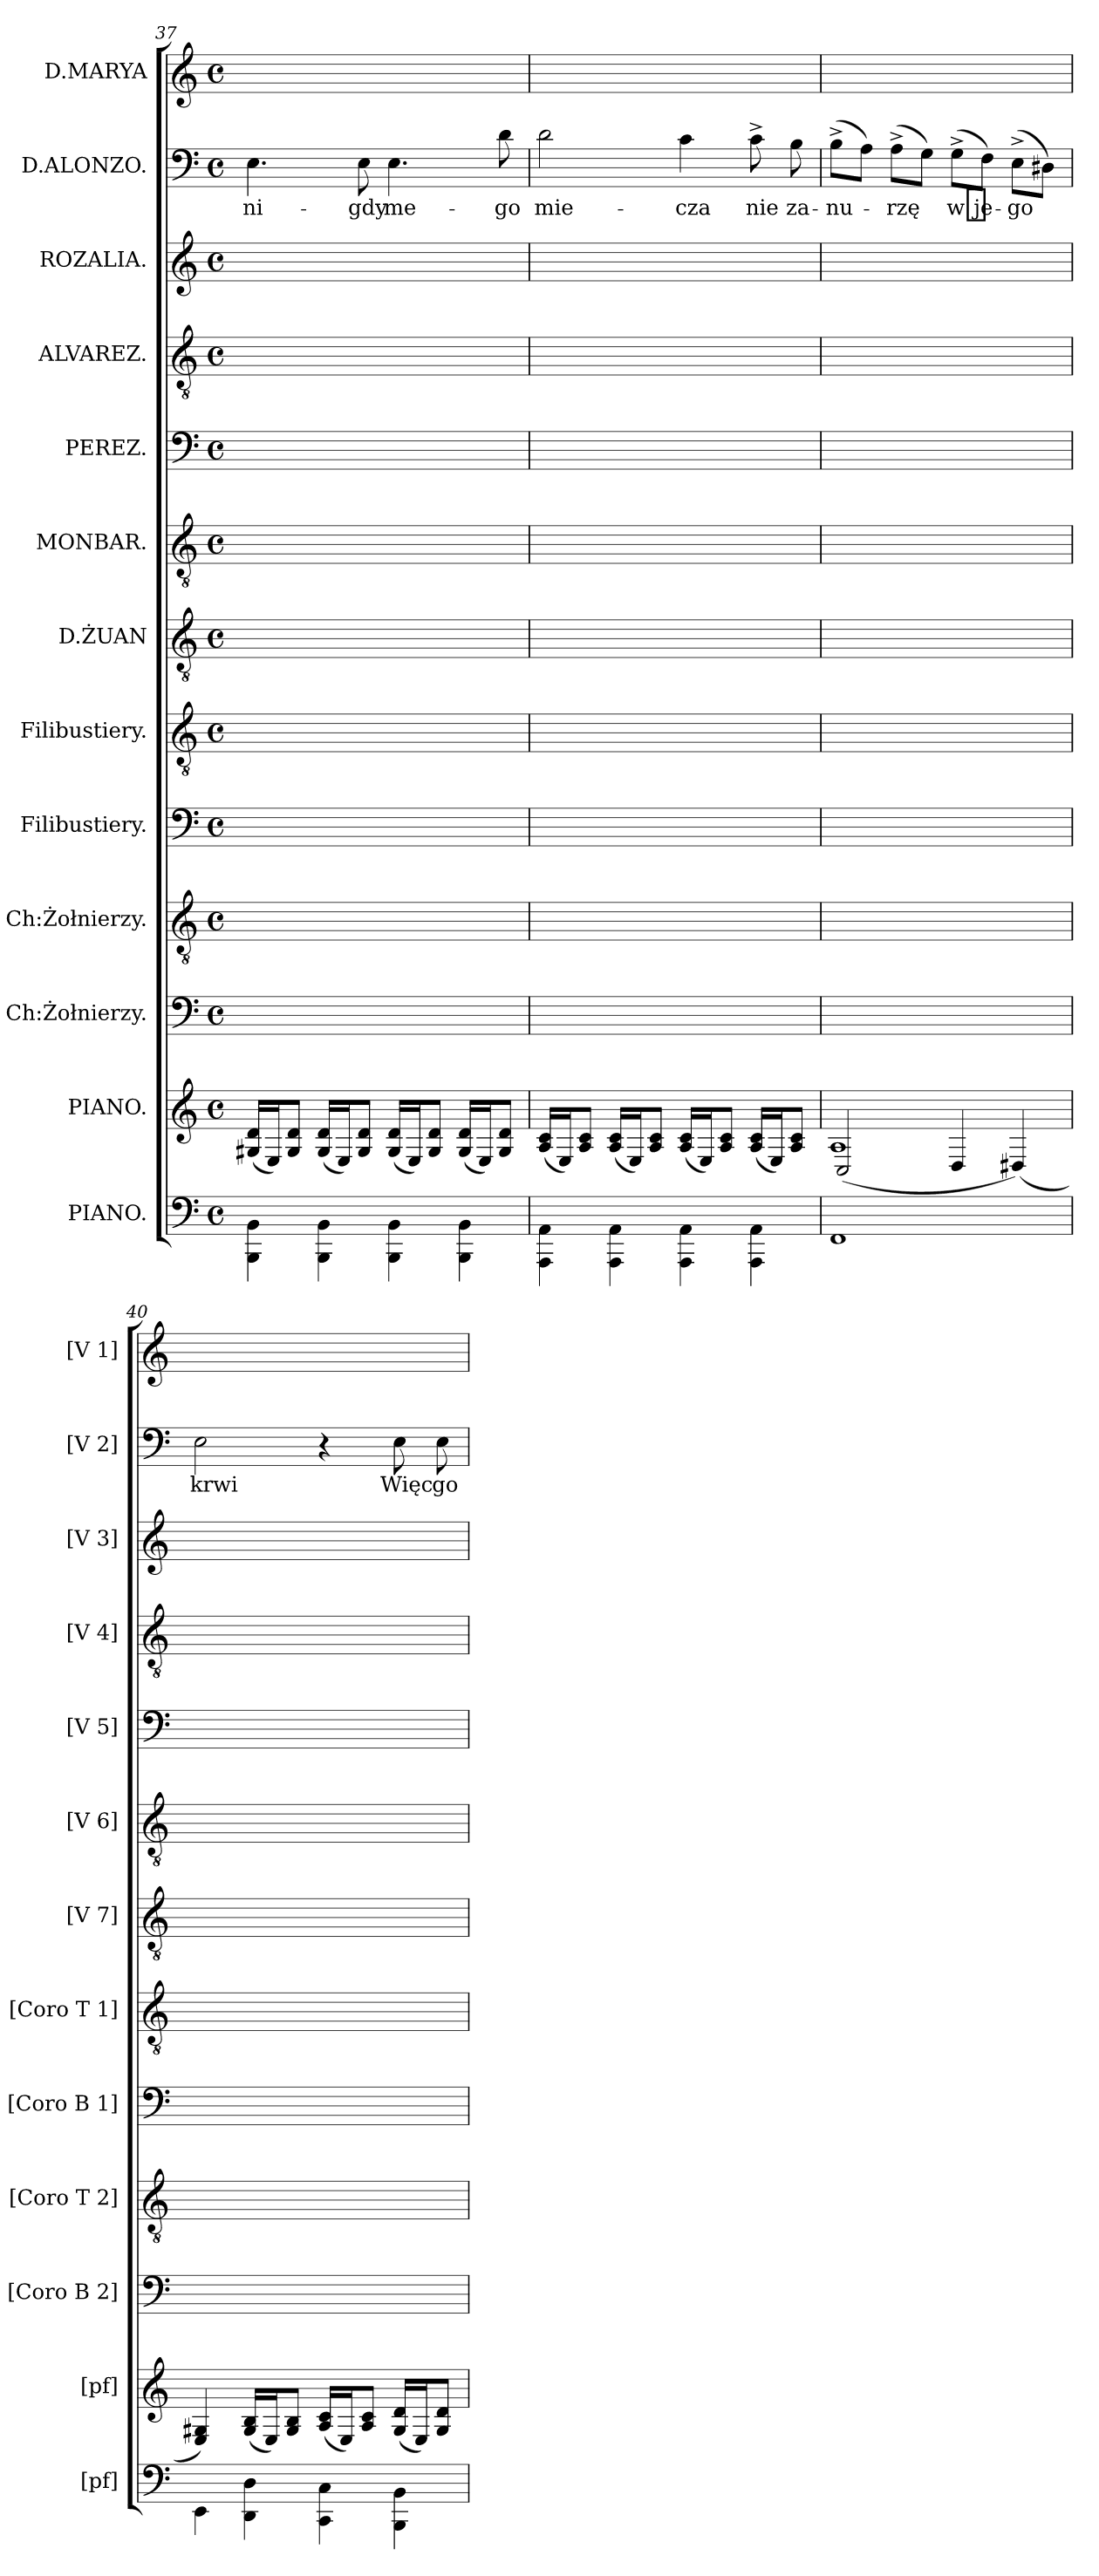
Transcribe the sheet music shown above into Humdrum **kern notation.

**kern	**kern	**kern	**kern	**kern	**kern	**kern	**kern	**kern	**kern	**kern	**kern	**text	**kern
*part13	*part12	*part11	*part10	*part9	*part8	*part7	*part6	*part5	*part4	*part3	*part2	*part2	*part1
*staff13	*staff12	*staff11	*staff10	*staff9	*staff8	*staff7	*staff6	*staff5	*staff4	*staff3	*staff2	*staff2	*staff1
*I"PIANO.	*I"PIANO.	*I"Ch:Żołnierzy.	*I"Ch:Żołnierzy.	*I"Filibustiery.	*I"Filibustiery.	*I"D.ŻUAN	*I"MONBAR.	*I"PEREZ.	*I"ALVAREZ.	*I"ROZALIA.	*I"D.ALONZO.	*	*I"D.MARYA
*I'[pf]	*I'[pf]	*I'[Coro B 2]	*I'[Coro T 2]	*I'[Coro B 1]	*I'[Coro T 1]	*I'[V 7]	*I'[V 6]	*I'[V 5]	*I'[V 4]	*I'[V 3]	*I'[V 2]	*	*I'[V 1]
*clefF4	*clefG2	*clefF4	*clefGv2	*clefF4	*clefGv2	*clefGv2	*clefGv2	*clefF4	*clefGv2	*clefG2	*clefF4	*	*clefG2
*k[]	*k[]	*k[]	*k[]	*k[]	*k[]	*k[]	*k[]	*k[]	*k[]	*k[]	*k[]	*	*k[]
*M4/4	*M4/4	*M4/4	*M4/4	*M4/4	*M4/4	*M4/4	*M4/4	*M4/4	*M4/4	*M4/4	*M4/4	*	*M4/4
*met(c)	*met(c)	*met(c)	*met(c)	*met(c)	*met(c)	*met(c)	*met(c)	*met(c)	*met(c)	*met(c)	*met(c)	*	*met(c)
=37	=37	=37	=37	=37	=37	=37	=37	=37	=37	=37	=37	=37	=37
4BBB\ 4BB\	(<16G#X/ 16d/LL	1ryy	1ryy	1ryy	1ryy	1ryy	1ryy	1ryy	1ryy	1ryy	4.E\	ni-	1ryy
.	16E/J)	.	.	.	.	.	.	.	.	.	.	.	.
.	8G#/ 8d/J	.	.	.	.	.	.	.	.	.	.	.	.
4BBB\ 4BB\	(<16G#/ 16d/LL	.	.	.	.	.	.	.	.	.	.	.	.
.	16E/J)	.	.	.	.	.	.	.	.	.	.	.	.
.	8G#/ 8d/J	.	.	.	.	.	.	.	.	.	8E\	-gdy	.
4BBB\ 4BB\	(<16G#/ 16d/LL	.	.	.	.	.	.	.	.	.	4.E\	me-	.
.	16E/J)	.	.	.	.	.	.	.	.	.	.	.	.
.	8G#/ 8d/J	.	.	.	.	.	.	.	.	.	.	.	.
4BBB\ 4BB\	(<16G#/ 16d/LL	.	.	.	.	.	.	.	.	.	.	.	.
.	16E/J)	.	.	.	.	.	.	.	.	.	.	.	.
.	8G#/ 8d/J	.	.	.	.	.	.	.	.	.	8d\	-go	.
=38	=38	=38	=38	=38	=38	=38	=38	=38	=38	=38	=38	=38	=38
4AAA\ 4AA\	(<16A/ 16c/LL	1ryy	1ryy	1ryy	1ryy	1ryy	1ryy	1ryy	1ryy	1ryy	2d\	mie-	1ryy
.	16E/J)	.	.	.	.	.	.	.	.	.	.	.	.
.	8A/ 8c/J	.	.	.	.	.	.	.	.	.	.	.	.
4AAA\ 4AA\	(<16A/ 16c/LL	.	.	.	.	.	.	.	.	.	.	.	.
.	16E/J)	.	.	.	.	.	.	.	.	.	.	.	.
.	8A/ 8c/J	.	.	.	.	.	.	.	.	.	.	.	.
4AAA\ 4AA\	(<16A/ 16c/LL	.	.	.	.	.	.	.	.	.	4c\	-cza	.
.	16E/J)	.	.	.	.	.	.	.	.	.	.	.	.
.	8A/ 8c/J	.	.	.	.	.	.	.	.	.	.	.	.
4AAA\ 4AA\	(<16A/ 16c/LL	.	.	.	.	.	.	.	.	.	8c^\	nie	.
.	16E/J)	.	.	.	.	.	.	.	.	.	.	.	.
.	8A/ 8c/J	.	.	.	.	.	.	.	.	.	8B\	za-	.
=39	=39	=39	=39	=39	=39	=39	=39	=39	=39	=39	=39	=39	=39
*	*^	*	*	*	*	*	*	*	*	*	*	*	*
1FF\	1A/	(2C/	1ryy	1ryy	1ryy	1ryy	1ryy	1ryy	1ryy	1ryy	1ryy	(8B^\L	-nu-	1ryy
.	.	.	.	.	.	.	.	.	.	.	.	8A\J)	.	.
.	.	.	.	.	.	.	.	.	.	.	.	(8A^\L	-rzę	.
.	.	.	.	.	.	.	.	.	.	.	.	8G\J)	.	.
.	.	4D/	.	.	.	.	.	.	.	.	.	(8G^\L	w je-	.
.	.	.	.	.	.	.	.	.	.	.	.	8F\J)	.	.
.	.	(4D#X/)	.	.	.	.	.	.	.	.	.	(8E^\L	-go	.
.	.	.	.	.	.	.	.	.	.	.	.	8D#X\J)	.	.
*	*v	*v	*	*	*	*	*	*	*	*	*	*	*	*
=40	=40	=40	=40	=40	=40	=40	=40	=40	=40	=40	=40	=40	=40
4EE\	4E/ 4G#X/)	1ryy	1ryy	1ryy	1ryy	1ryy	1ryy	1ryy	1ryy	1ryy	2E\	krwi	1ryy
4DD\ 4D\	(16G#/ 16B/LL	.	.	.	.	.	.	.	.	.	.	.	.
.	16E/J)	.	.	.	.	.	.	.	.	.	.	.	.
.	8G#/ 8B/J	.	.	.	.	.	.	.	.	.	.	.	.
4CC\ 4C\	(16A/ 16c/LL	.	.	.	.	.	.	.	.	.	4r	.	.
.	16E/J)	.	.	.	.	.	.	.	.	.	.	.	.
.	8A/ 8c/J	.	.	.	.	.	.	.	.	.	.	.	.
4BBB\ 4BB\	(16G#/ 16d/LL	.	.	.	.	.	.	.	.	.	8E\	Więc	.
.	16E/J)	.	.	.	.	.	.	.	.	.	.	.	.
.	8G#/ 8d/J	.	.	.	.	.	.	.	.	.	8E\	go	.
=	=	=	=	=	=	=	=	=	=	=	=	=	=
*-	*-	*-	*-	*-	*-	*-	*-	*-	*-	*-	*-	*-	*-
